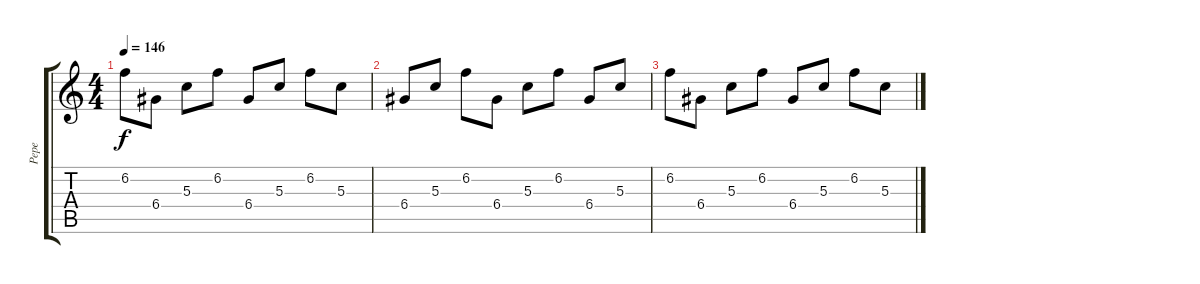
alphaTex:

\track ("Pepe" "Pepe") {instrument acousticguitarsteel}
\staff {score tabs}
\tuning (E4 B3 G3 D3 A2 E2) {hide}
\ts (4 4)
\tempo 146
\clef g2
\ks c
6.2.8{dy f} 6.4.8 5.3.8 6.2.8 6.4.8 5.3.8 6.2.8 5.3.8 |
6.4.8 5.3.8 6.2.8 6.4.8 5.3.8 6.2.8 6.4.8 5.3.8 |
6.2.8 6.4.8 5.3.8 6.2.8 6.4.8 5.3.8 6.2.8 5.3.8
